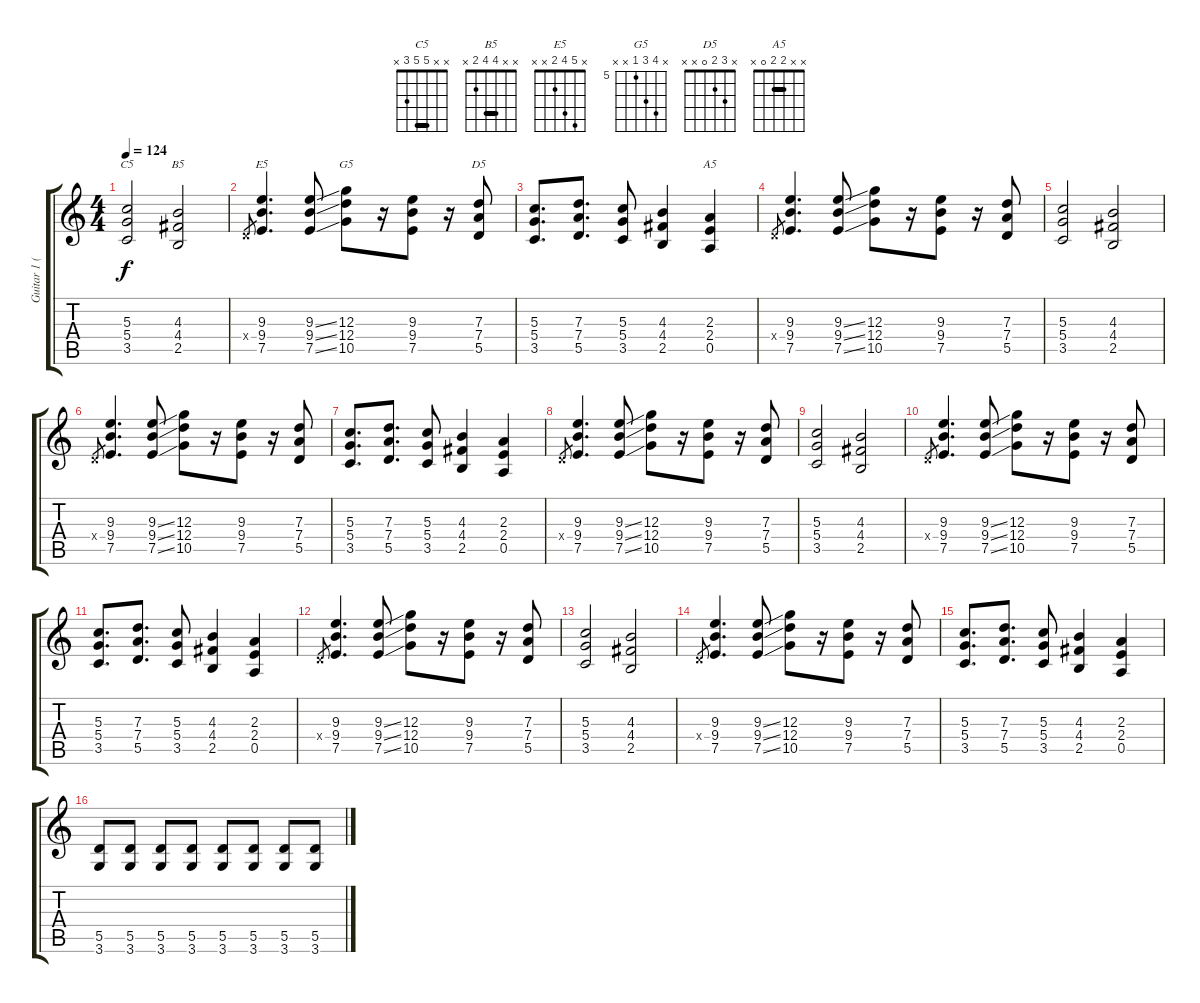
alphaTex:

\track ("Guitar 1 (Jack White)" "Guitar 1 (") {instrument overdrivenguitar}
\staff {score tabs}
\tuning (E4 B3 G3 D3 A2 E2) {hide}
\chord ("C5" x x 5 5 3 x) {barre 5}
\chord ("B5" x x 4 4 2 x) {barre 4}
\chord ("E5" x 5 4 2 x x)
\chord ("G5" x 8 7 5 x x) {firstfret 5}
\chord ("D5" x 3 2 0 x x)
\chord ("A5" x x 2 2 0 x) {barre 2}
\ts (4 4)
\tempo 124
\clef g2
\ks c
(5.3 5.4 3.5).2{ch "C5" dy f} (4.3 4.4 2.5).2{ch "B5"} |
0.4{x}.8{gr} (9.3 9.4 7.5).4{d ch "E5"} (9.3{ss} 9.4{ss} 7.5{ss}).8 (12.3 12.4 10.5).8{ch "G5"} r.16 (9.3 9.4 7.5).8 r.16 (7.3 7.4 5.5).8{ch "D5"} |
(5.3 5.4 3.5).8{d} (7.3 7.4 5.5).8{d} (5.3 5.4 3.5).8 (4.3 4.4 2.5).4 (2.3 2.4 0.5).4{ch "A5"} |
0.4{x}.8{gr} (9.3 9.4 7.5).4{d} (9.3{ss} 9.4{ss} 7.5{ss}).8 (12.3 12.4 10.5).8 r.16 (9.3 9.4 7.5).8 r.16 (7.3 7.4 5.5).8 |
(5.3 5.4 3.5).2 (4.3 4.4 2.5).2 |
0.4{x}.8{gr} (9.3 9.4 7.5).4{d} (9.3{ss} 9.4{ss} 7.5{ss}).8 (12.3 12.4 10.5).8 r.16 (9.3 9.4 7.5).8 r.16 (7.3 7.4 5.5).8 |
(5.3 5.4 3.5).8{d} (7.3 7.4 5.5).8{d} (5.3 5.4 3.5).8 (4.3 4.4 2.5).4 (2.3 2.4 0.5).4 |
0.4{x}.8{gr} (9.3 9.4 7.5).4{d} (9.3{ss} 9.4{ss} 7.5{ss}).8 (12.3 12.4 10.5).8 r.16 (9.3 9.4 7.5).8 r.16 (7.3 7.4 5.5).8 |
(5.3 5.4 3.5).2 (4.3 4.4 2.5).2 |
0.4{x}.8{gr} (9.3 9.4 7.5).4{d} (9.3{ss} 9.4{ss} 7.5{ss}).8 (12.3 12.4 10.5).8 r.16 (9.3 9.4 7.5).8 r.16 (7.3 7.4 5.5).8 |
(5.3 5.4 3.5).8{d} (7.3 7.4 5.5).8{d} (5.3 5.4 3.5).8 (4.3 4.4 2.5).4 (2.3 2.4 0.5).4 |
0.4{x}.8{gr} (9.3 9.4 7.5).4{d} (9.3{ss} 9.4{ss} 7.5{ss}).8 (12.3 12.4 10.5).8 r.16 (9.3 9.4 7.5).8 r.16 (7.3 7.4 5.5).8 |
(5.3 5.4 3.5).2 (4.3 4.4 2.5).2 |
0.4{x}.8{gr} (9.3 9.4 7.5).4{d} (9.3{ss} 9.4{ss} 7.5{ss}).8 (12.3 12.4 10.5).8 r.16 (9.3 9.4 7.5).8 r.16 (7.3 7.4 5.5).8 |
(5.3 5.4 3.5).8{d} (7.3 7.4 5.5).8{d} (5.3 5.4 3.5).8 (4.3 4.4 2.5).4 (2.3 2.4 0.5).4 |
(5.5 3.6).8 (5.5 3.6).8 (5.5 3.6).8 (5.5 3.6).8 (5.5 3.6).8 (5.5 3.6).8 (5.5 3.6).8 (5.5 3.6).8
